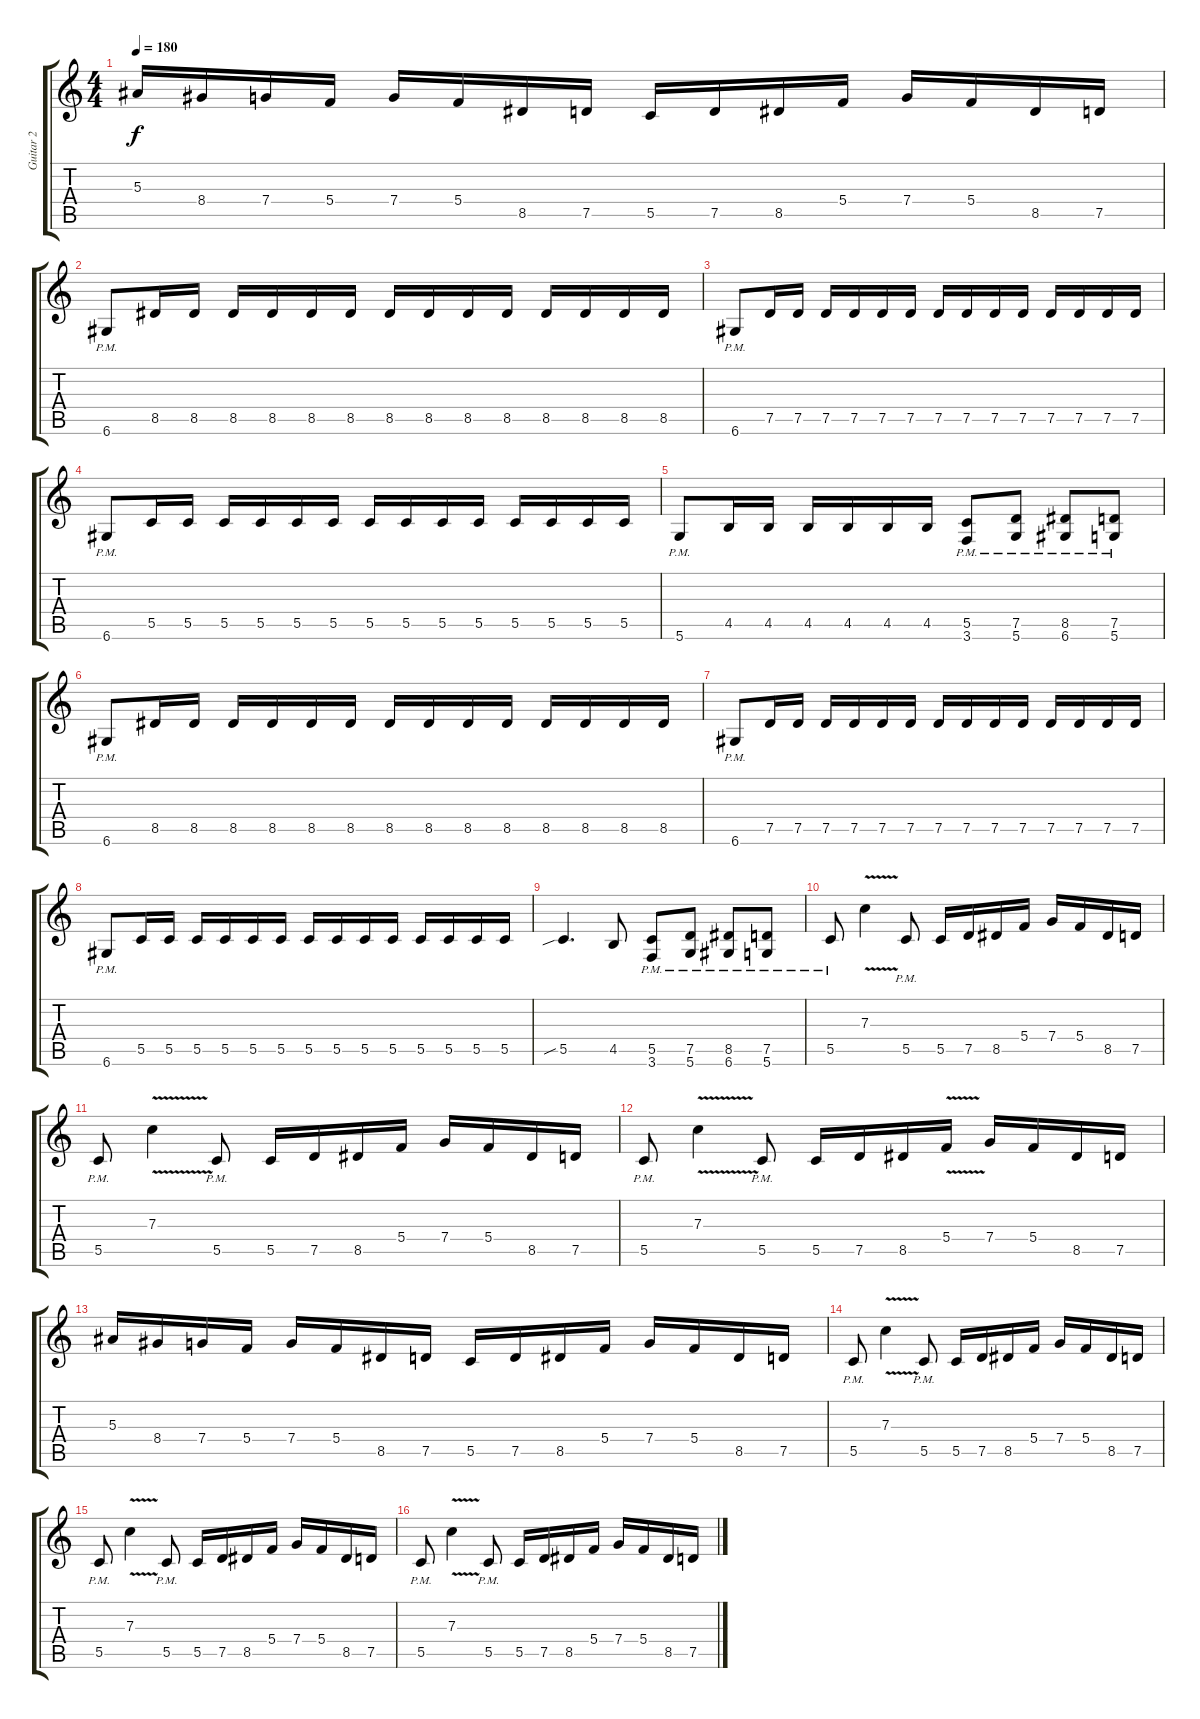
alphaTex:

\track ("Guitar 2" "Guitar 2") {instrument distortionguitar}
\staff {score tabs}
\tuning (D4 A3 F3 C3 G2 D2) {hide}
\ts (4 4)
\tempo 180
\clef g2
\ks c
5.3.16{dy f} 8.4.16 7.4.16 5.4.16 7.4.16 5.4.16 8.5.16 7.5.16 5.5.16 7.5.16 8.5.16 5.4.16 7.4.16 5.4.16 8.5.16 7.5.16 |
6.6{pm}.8 8.5.16 8.5.16 8.5.16 8.5.16 8.5.16 8.5.16 8.5.16 8.5.16 8.5.16 8.5.16 8.5.16 8.5.16 8.5.16 8.5.16 |
6.6{pm}.8 7.5.16 7.5.16 7.5.16 7.5.16 7.5.16 7.5.16 7.5.16 7.5.16 7.5.16 7.5.16 7.5.16 7.5.16 7.5.16 7.5.16 |
6.6{pm}.8 5.5.16 5.5.16 5.5.16 5.5.16 5.5.16 5.5.16 5.5.16 5.5.16 5.5.16 5.5.16 5.5.16 5.5.16 5.5.16 5.5.16 |
5.6{pm}.8 4.5.16 4.5.16 4.5.16 4.5.16 4.5.16 4.5.16 (5.5{pm} 3.6{pm}).8 (7.5{pm} 5.6{pm}).8 (8.5{pm} 6.6{pm}).8 (7.5{pm} 5.6{pm}).8 |
6.6{pm}.8 8.5.16 8.5.16 8.5.16 8.5.16 8.5.16 8.5.16 8.5.16 8.5.16 8.5.16 8.5.16 8.5.16 8.5.16 8.5.16 8.5.16 |
6.6{pm}.8 7.5.16 7.5.16 7.5.16 7.5.16 7.5.16 7.5.16 7.5.16 7.5.16 7.5.16 7.5.16 7.5.16 7.5.16 7.5.16 7.5.16 |
6.6{pm}.8 5.5.16 5.5.16 5.5.16 5.5.16 5.5.16 5.5.16 5.5.16 5.5.16 5.5.16 5.5.16 5.5.16 5.5.16 5.5.16 5.5.16 |
5.5{sib}.4{d} 4.5.8 (5.5{pm} 3.6{pm}).8 (7.5{pm} 5.6{pm}).8 (8.5{pm} 6.6{pm}).8 (7.5{pm} 5.6{pm}).8 |
5.5{pm}.8 7.3{v}.4 5.5{pm}.8 5.5.16 7.5.16 8.5.16 5.4.16 7.4.16 5.4.16 8.5.16 7.5.16 |
5.5{pm}.8 7.3{v}.4 5.5{pm}.8 5.5.16 7.5.16 8.5.16 5.4.16 7.4.16 5.4.16 8.5.16 7.5.16 |
5.5{pm}.8 7.3{v}.4 5.5{pm}.8 5.5.16 7.5.16 8.5.16 5.4{v}.16 7.4.16 5.4.16 8.5.16 7.5.16 |
5.3.16 8.4.16 7.4.16 5.4.16 7.4.16 5.4.16 8.5.16 7.5.16 5.5.16 7.5.16 8.5.16 5.4.16 7.4.16 5.4.16 8.5.16 7.5.16 |
5.5{pm}.8 7.3{v}.4 5.5{pm}.8 5.5.16 7.5.16 8.5.16 5.4.16 7.4.16 5.4.16 8.5.16 7.5.16 |
5.5{pm}.8 7.3{v}.4 5.5{pm}.8 5.5.16 7.5.16 8.5.16 5.4.16 7.4.16 5.4.16 8.5.16 7.5.16 |
5.5{pm}.8 7.3{v}.4 5.5{pm}.8 5.5.16 7.5.16 8.5.16 5.4.16 7.4.16 5.4.16 8.5.16 7.5.16
